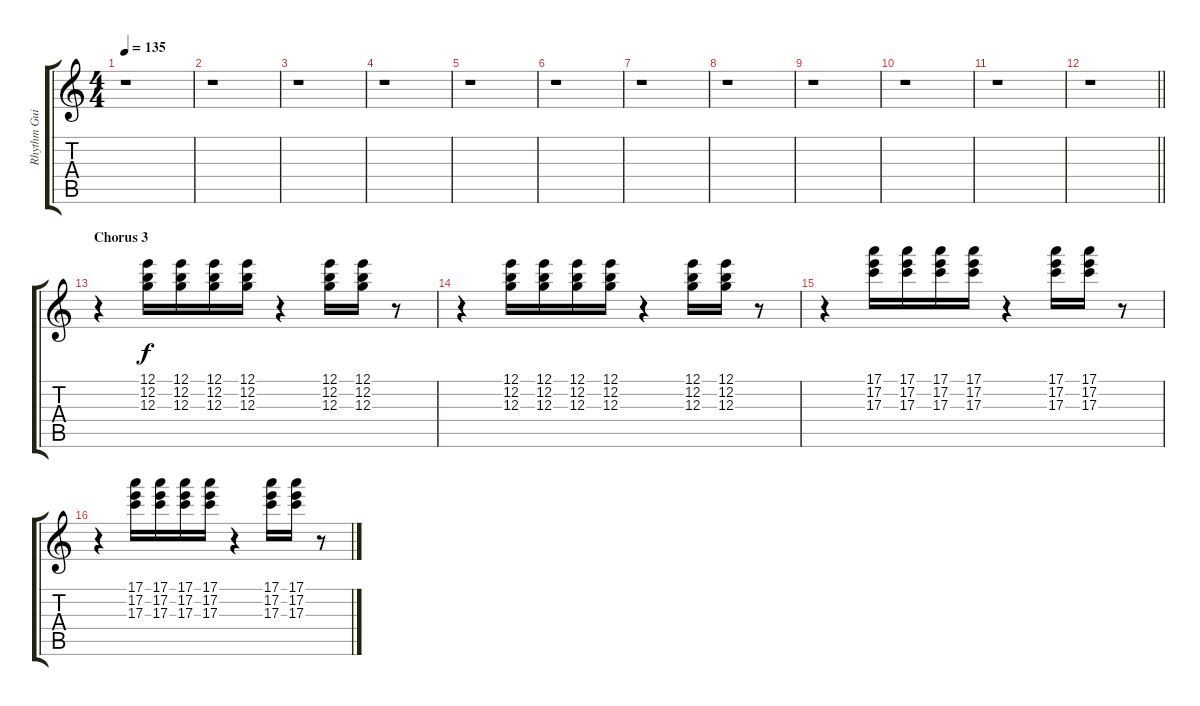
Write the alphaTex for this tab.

\track ("Rhythm Guitar" "Rhythm Gui") {instrument distortionguitar}
\staff {score tabs}
\tuning (E4 B3 G3 D3 A2 E2) {hide}
\ts (4 4)
\tempo 135
\clef g2
\ks c
r.1{dy f} |
r.1 |
r.1 |
r.1 |
r.1 |
r.1 |
r.1 |
r.1 |
r.1 |
r.1 |
r.1 |
\barLineRight lightlight
r.1 |
\section ("" "Chorus 3")
r.4 (12.1 12.2 12.3).16 (12.1 12.2 12.3).16 (12.1 12.2 12.3).16 (12.1 12.2 12.3).16 r.4 (12.1 12.2 12.3).16 (12.1 12.2 12.3).16 r.8 |
r.4 (12.1 12.2 12.3).16 (12.1 12.2 12.3).16 (12.1 12.2 12.3).16 (12.1 12.2 12.3).16 r.4 (12.1 12.2 12.3).16 (12.1 12.2 12.3).16 r.8 |
r.4 (17.1 17.2 17.3).16 (17.1 17.2 17.3).16 (17.1 17.2 17.3).16 (17.1 17.2 17.3).16 r.4 (17.1 17.2 17.3).16 (17.1 17.2 17.3).16 r.8 |
r.4 (17.1 17.2 17.3).16 (17.1 17.2 17.3).16 (17.1 17.2 17.3).16 (17.1 17.2 17.3).16 r.4 (17.1 17.2 17.3).16 (17.1 17.2 17.3).16 r.8
